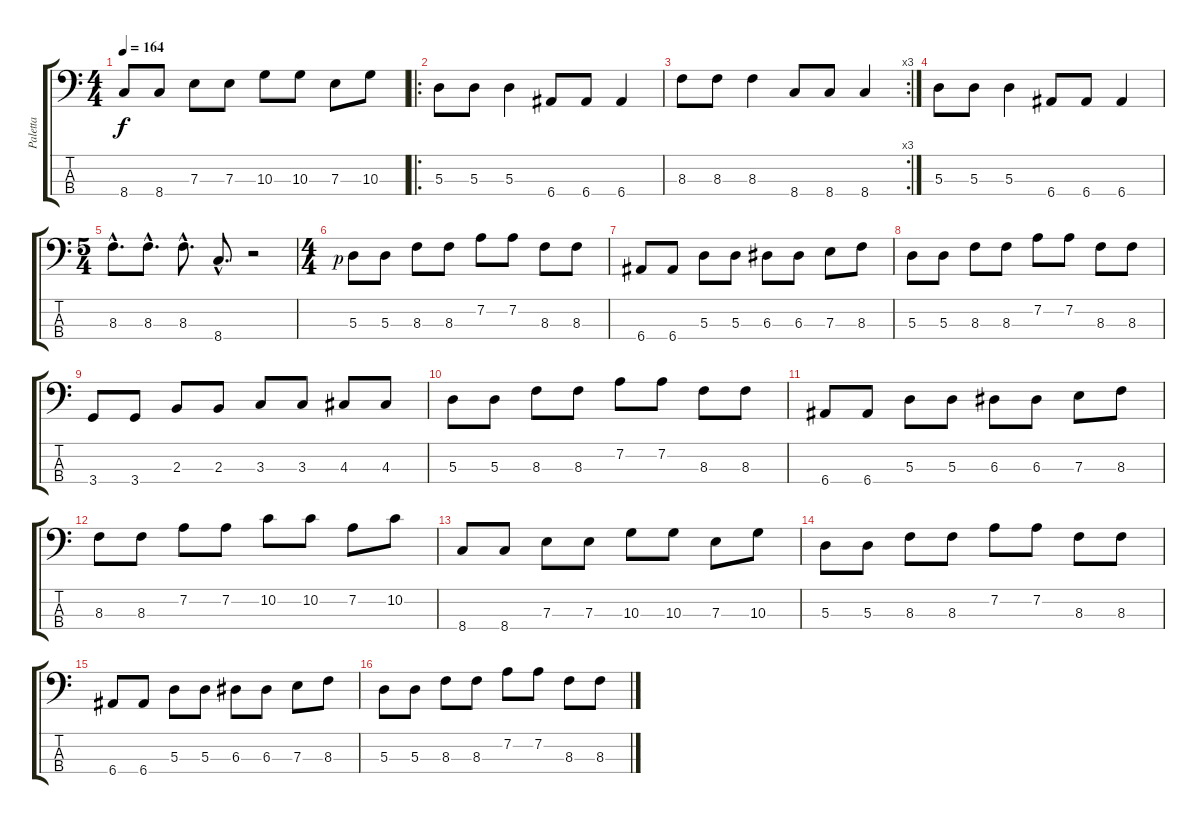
\track ("Paletta" "Paletta") {instrument electricbassfinger}
\staff {score tabs}
\tuning (G2 D2 A1 E1) {hide}
\ts (4 4)
\tempo 164
\clef f4
\ks c
8.4.8{dy f} 8.4.8 7.3.8 7.3.8 10.3.8 10.3.8 7.3.8 10.3.8 |
\ro
5.3.8 5.3.8 5.3.4 6.4.8 6.4.8 6.4.4 |
\rc 3
8.3.8 8.3.8 8.3.4 8.4.8 8.4.8 8.4.4 |
5.3.8 5.3.8 5.3.4 6.4.8 6.4.8 6.4.4 |
\ts (5 4)
8.3{hac}.8{d} 8.3{hac}.8{d} 8.3{hac}.8{d} 8.4{hac}.8{d} r.2 |
\ts (4 4)
5.3{rf 1}.8 5.3.8 8.3.8 8.3.8 7.2.8 7.2.8 8.3.8 8.3.8 |
6.4.8 6.4.8 5.3.8 5.3.8 6.3.8 6.3.8 7.3.8 8.3.8 |
5.3.8 5.3.8 8.3.8 8.3.8 7.2.8 7.2.8 8.3.8 8.3.8 |
3.4.8 3.4.8 2.3.8 2.3.8 3.3.8 3.3.8 4.3.8 4.3.8 |
5.3.8 5.3.8 8.3.8 8.3.8 7.2.8 7.2.8 8.3.8 8.3.8 |
6.4.8 6.4.8 5.3.8 5.3.8 6.3.8 6.3.8 7.3.8 8.3.8 |
8.3.8 8.3.8 7.2.8 7.2.8 10.2.8 10.2.8 7.2.8 10.2.8 |
8.4.8 8.4.8 7.3.8 7.3.8 10.3.8 10.3.8 7.3.8 10.3.8 |
5.3.8 5.3.8 8.3.8 8.3.8 7.2.8 7.2.8 8.3.8 8.3.8 |
6.4.8 6.4.8 5.3.8 5.3.8 6.3.8 6.3.8 7.3.8 8.3.8 |
5.3.8 5.3.8 8.3.8 8.3.8 7.2.8 7.2.8 8.3.8 8.3.8
